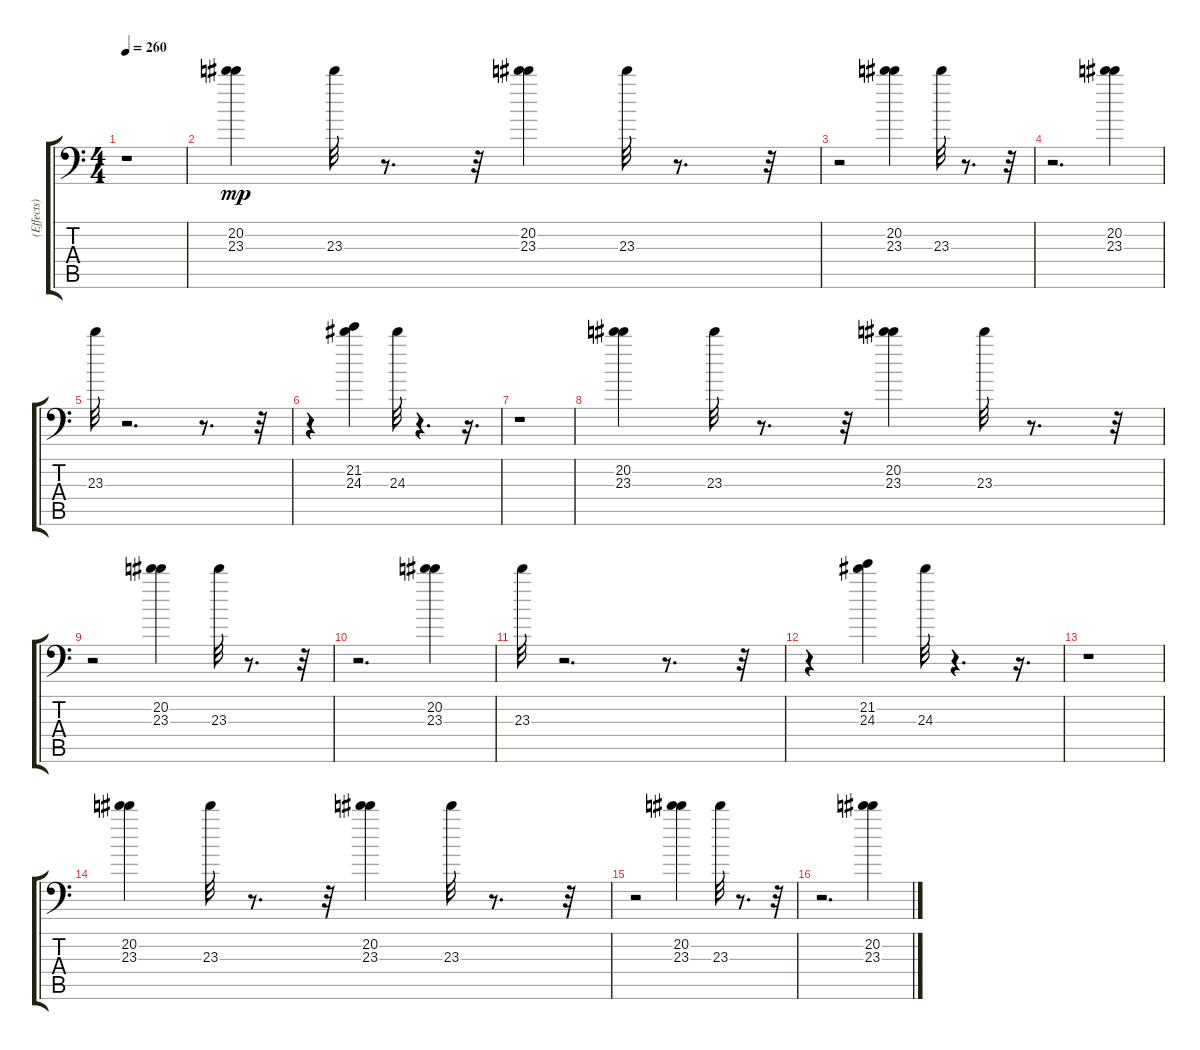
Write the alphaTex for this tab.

\track ("(Effects)" "(Effects)") {instrument electricguitarclean}
\staff {score tabs}
\tuning (C4 G3 Eb3 Bb2 F2 Bb1) {hide}
\ts (4 4)
\tempo 260
\clef f4
\ks c
r.1{dy mp} |
(20.2 23.3).4 23.3.32 r.8{d} r.32 (20.2 23.3).4 23.3.32 r.8{d} r.32 |
r.2 (20.2 23.3).4 23.3.32 r.8{d} r.32 |
r.2{d} (20.2 23.3).4 |
23.3.32 r.2{d} r.8{d} r.32 |
r.4 (21.2 24.3).4 24.3.32 r.4{d} r.16{d} |
r.1 |
(20.2 23.3).4 23.3.32 r.8{d} r.32 (20.2 23.3).4 23.3.32 r.8{d} r.32 |
r.2 (20.2 23.3).4 23.3.32 r.8{d} r.32 |
r.2{d} (20.2 23.3).4 |
23.3.32 r.2{d} r.8{d} r.32 |
r.4 (21.2 24.3).4 24.3.32 r.4{d} r.16{d} |
r.1 |
(20.2 23.3).4 23.3.32 r.8{d} r.32 (20.2 23.3).4 23.3.32 r.8{d} r.32 |
r.2 (20.2 23.3).4 23.3.32 r.8{d} r.32 |
r.2{d} (20.2 23.3).4
